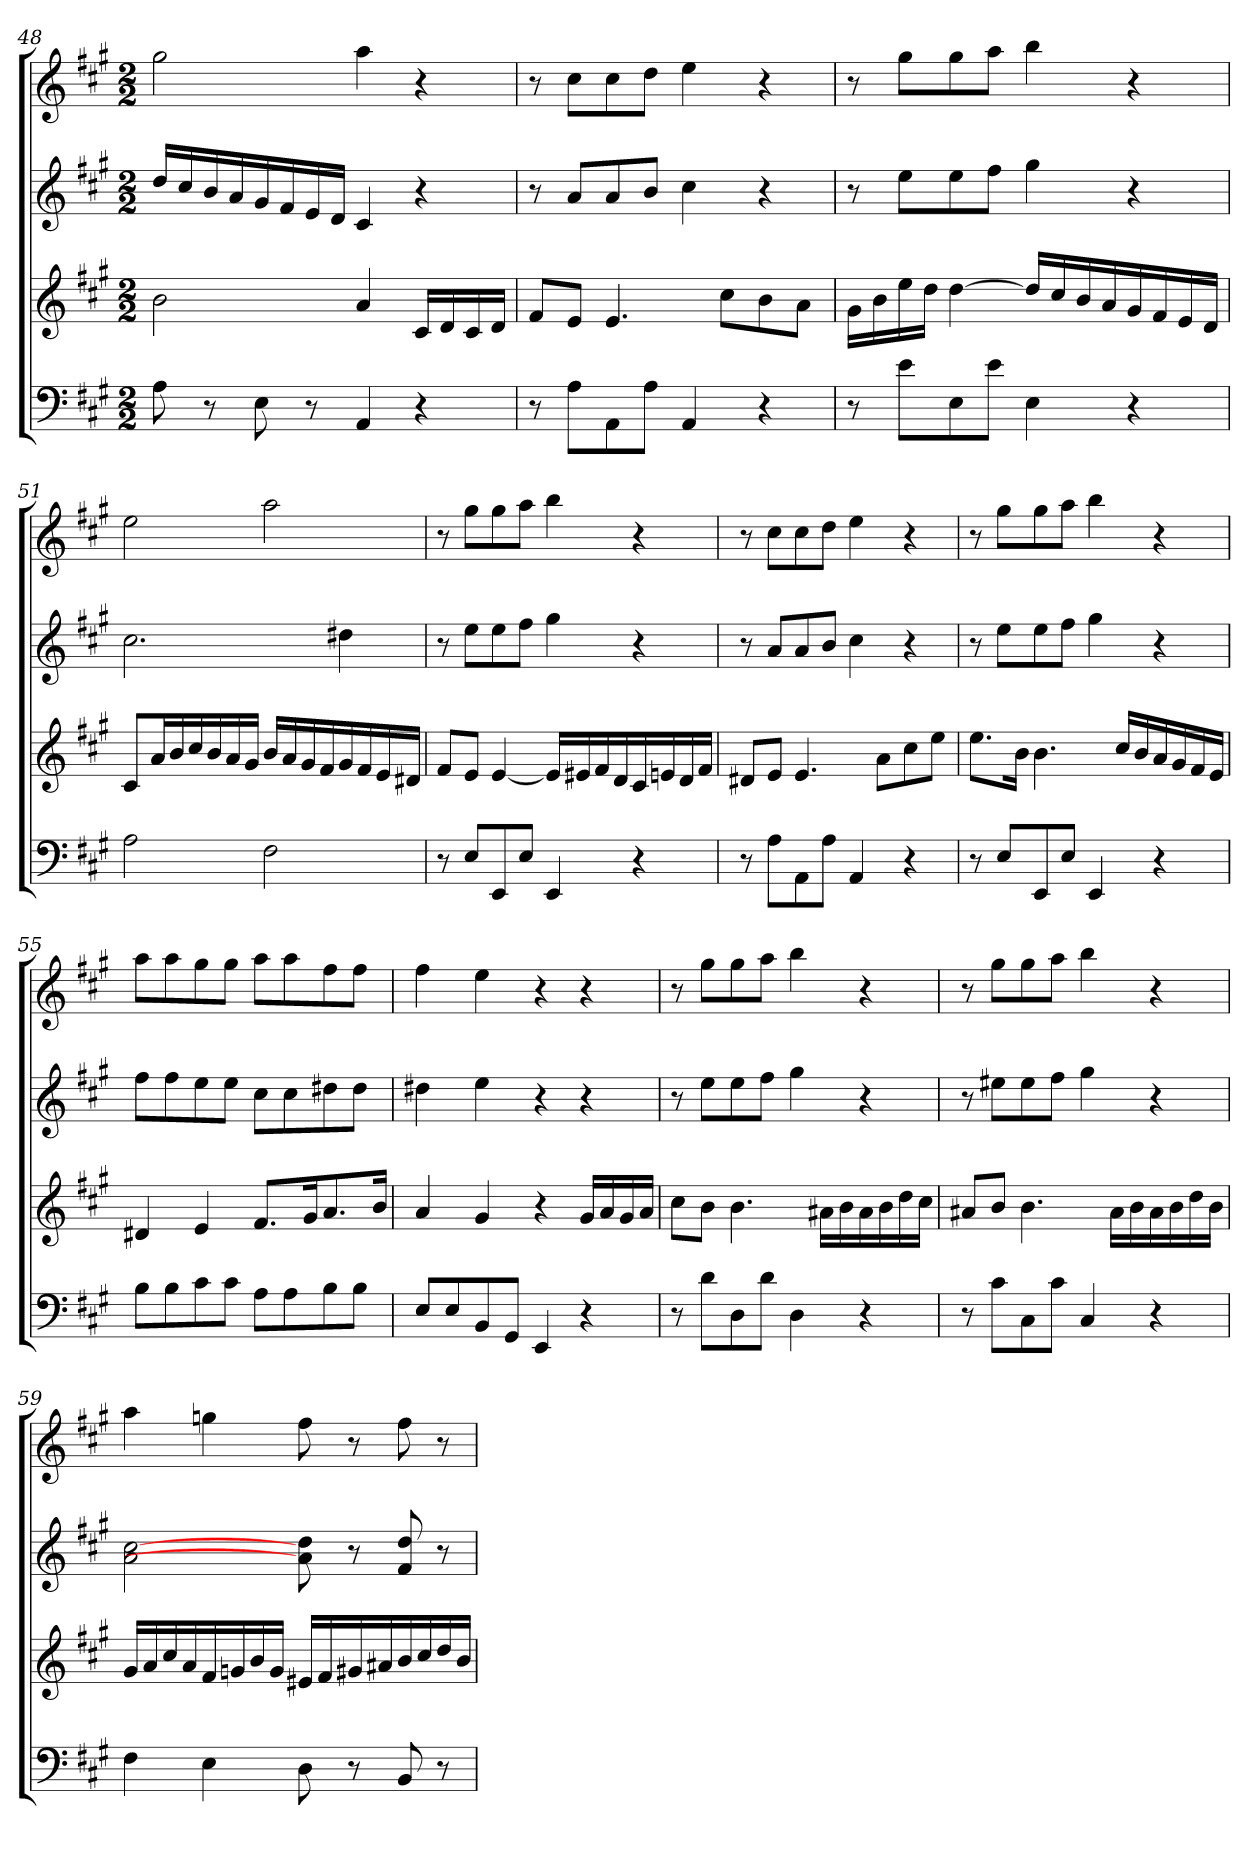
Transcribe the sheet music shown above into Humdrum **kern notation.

**kern	**kern	**kern	**kern
*part4	*part3	*part2	*part1
*staff4	*staff3	*staff2	*staff1
*k[f#c#g#]	*k[f#c#g#]	*k[f#c#g#]	*k[f#c#g#]
*A:	*A:	*A:	*A:
*M2/2	*M2/2	*M2/2	*M2/2
=48	=48	=48	=48
8A	2b	16ddLL	2gg#
.	.	16cc#	.
8r	.	16b	.
.	.	16a	.
8E	.	16g#	.
.	.	16f#	.
8r	.	16e	.
.	.	16dJJ	.
4AA	4a	4c#	4aa
4r	16c#LL	4r	4r
.	16d	.	.
.	16c#	.	.
.	16dJJ	.	.
=49	=49	=49	=49
8r	8f#L	8r	8r
8AL	8eJ	8aL	8cc#L
8AA	4.e	8a	8cc#
8AJ	.	8bJ	8ddJ
4AA	.	4cc#	4ee
.	8cc#L	.	.
4r	8b	4r	4r
.	8aJ	.	.
=50	=50	=50	=50
8r	16g#LL	8r	8r
.	16b	.	.
8eL	16ee	8eeL	8gg#L
.	16ddJJ	.	.
8E	[4dd	8ee	8gg#
8eJ	.	8ff#J	8aaJ
4E	16ddLL]	4gg#	4bb
.	16cc#	.	.
.	16b	.	.
.	16a	.	.
4r	16g#	4r	4r
.	16f#	.	.
.	16e	.	.
.	16dJJ	.	.
=51	=51	=51	=51
2A	8c#L	2.cc#	2ee
.	16aL	.	.
.	16b	.	.
.	16cc#	.	.
.	16b	.	.
.	16a	.	.
.	16g#JJ	.	.
2F#	16bLL	.	2aa
.	16a	.	.
.	16g#	.	.
.	16f#	.	.
.	16g#	4dd#X	.
.	16f#	.	.
.	16e	.	.
.	16d#XJJ	.	.
=52	=52	=52	=52
8r	8f#L	8r	8r
8EL	8eJ	8eeL	8gg#L
8EE	[4e	8ee	8gg#
8EJ	.	8ff#J	8aaJ
4EE	16eLL]	4gg#	4bb
.	16e#X	.	.
.	16f#	.	.
.	16d	.	.
4r	16c#	4r	4r
.	16en	.	.
.	16d	.	.
.	16f#JJ	.	.
=53	=53	=53	=53
8r	8d#XL	8r	8r
8AL	8eJ	8aL	8cc#L
8AA	4.e	8a	8cc#
8AJ	.	8bJ	8ddJ
4AA	.	4cc#	4ee
.	8aL	.	.
4r	8cc#	4r	4r
.	8eeJ	.	.
=54	=54	=54	=54
8r	8.eeL	8r	8r
8EL	.	8eeL	8gg#L
.	16bJk	.	.
8EE	4.b	8ee	8gg#
8EJ	.	8ff#J	8aaJ
4EE	.	4gg#	4bb
.	16cc#LL	.	.
.	16b	.	.
4r	16a	4r	4r
.	16g#	.	.
.	16f#	.	.
.	16eJJ	.	.
=55	=55	=55	=55
8BL	4d#X	8ff#L	8aaL
8B	.	8ff#	8aa
8c#	4e	8ee	8gg#
8c#J	.	8eeJ	8gg#J
8AL	8.f#L	8cc#L	8aaL
8A	.	8cc#	8aa
.	16g#K	.	.
8B	8.a	8dd#X	8ff#
8BJ	.	8dd#J	8ff#J
.	16bJk	.	.
=56	=56	=56	=56
8EL	4a	4dd#X	4ff#
8E	.	.	.
8BB	4g#	4ee	4ee
8GG#J	.	.	.
4EE	4r	4r	4r
4r	16g#LL	4r	4r
.	16a	.	.
.	16g#	.	.
.	16aJJ	.	.
=57	=57	=57	=57
8r	8cc#L	8r	8r
8dL	8bJ	8eeL	8gg#L
8D	4.b	8ee	8gg#
8dJ	.	8ff#J	8aaJ
4D	.	4gg#	4bb
.	16a#XLL	.	.
.	16b	.	.
4r	16a#	4r	4r
.	16b	.	.
.	16dd	.	.
.	16cc#JJ	.	.
=58	=58	=58	=58
8r	8a#XL	8r	8r
8c#L	8bJ	8ee#XL	8gg#L
8C#	4.b	8ee#	8gg#
8c#J	.	8ff#J	8aaJ
4C#	.	4gg#	4bb
.	16a#LL	.	.
.	16b	.	.
4r	16a#	4r	4r
.	16b	.	.
.	16dd	.	.
.	16bJJ	.	.
=59	=59	=59	=59
4F#	16g#LL	2a [2cc#	4aa
.	16a	.	.
.	16cc#	.	.
.	16a	.	.
4E	16f#	.	4ggn
.	16gn	.	.
.	16b	.	.
.	16gJJ	.	.
8D	16e#XLL	8a] 8dd	8ff#
.	16f#	.	.
8r	16g#X	8r	8r
.	16a#X	.	.
8BB	16b	8f# 8dd	8ff#
.	16cc#	.	.
8r	16dd	8r	8r
.	16bJJ	.	.
=	=	=	=
*-	*-	*-	*-
